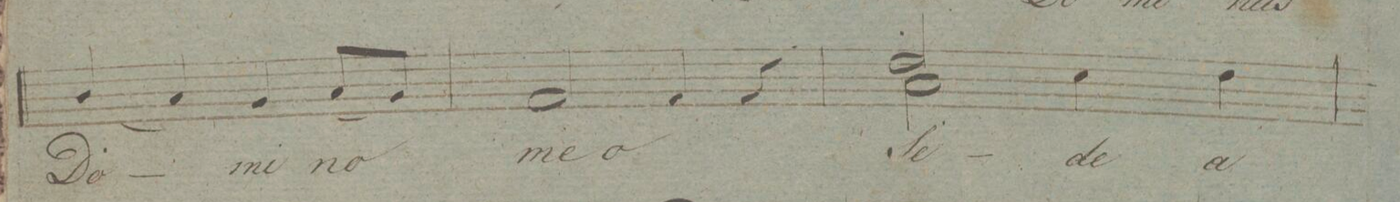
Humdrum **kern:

**kern	**text	**dynam
*I"Tenore.	*	*
*clefC4	*	*
*k[]	*	*
*met(c|)	*	*
*M2/2	*	*
(4A/	Do-	.
4G/)	.	.
4F/	-mi-	.
(8G/L	-no	.
8F/J)	.	.
=5	=5	=5
2E/	me-	.
4E/	-o	.
4r	.	.
=6	=6	=6
*^	*	*
2c/	2G\	Se-	.
4B\	2ryy	-de	.
4c\	.	a	.
*v	*v	*	*
=7	=7	=7
*-	*-	*-
